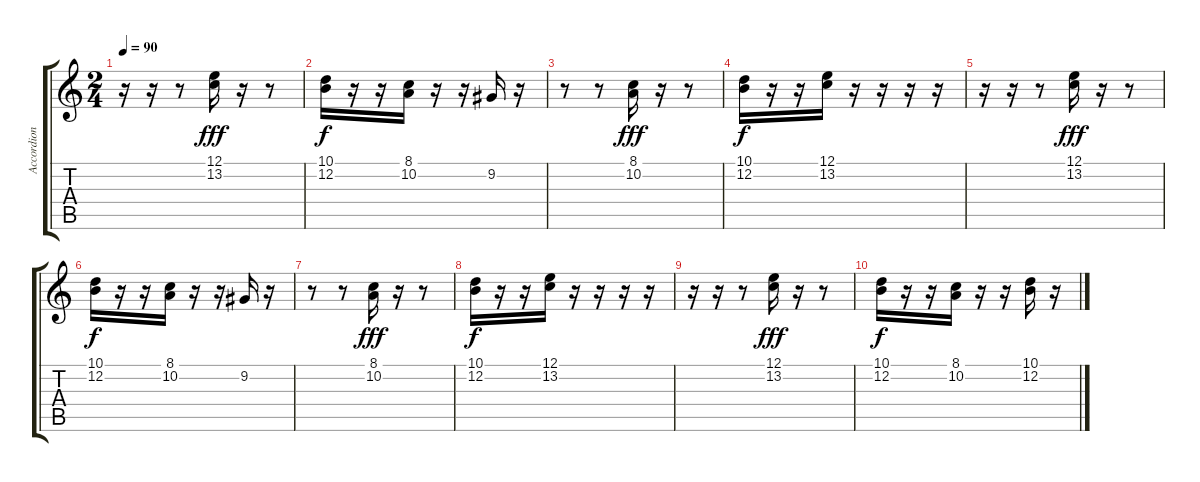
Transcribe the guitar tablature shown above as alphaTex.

\track ("Accordion" "Accordion") {instrument accordion}
\staff {score tabs}
\tuning (E4 B3 G3 D3 A2 E2) {hide}
\ts (2 4)
\tempo 90
\clef g2
\ks c
r.16{dy f} r.16 r.8 (12.1 13.2).16{dy fff} r.16 r.8 |
(10.1 12.2).16{dy f} r.16 r.16 (8.1 10.2).16 r.16 r.16 9.2.16 r.16 |
r.8 r.8 (8.1 10.2).16{dy fff} r.16 r.8 |
(10.1 12.2).16{dy f} r.16 r.16 (12.1 13.2).16 r.16 r.16 r.16 r.16 |
r.16 r.16 r.8 (12.1 13.2).16{dy fff} r.16 r.8 |
(10.1 12.2).16{dy f} r.16 r.16 (8.1 10.2).16 r.16 r.16 9.2.16 r.16 |
r.8 r.8 (8.1 10.2).16{dy fff} r.16 r.8 |
(10.1 12.2).16{dy f} r.16 r.16 (12.1 13.2).16 r.16 r.16 r.16 r.16 |
r.16 r.16 r.8 (12.1 13.2).16{dy fff} r.16 r.8 |
(10.1 12.2).16{dy f} r.16 r.16 (8.1 10.2).16 r.16 r.16 (10.1 12.2).16 r.16
